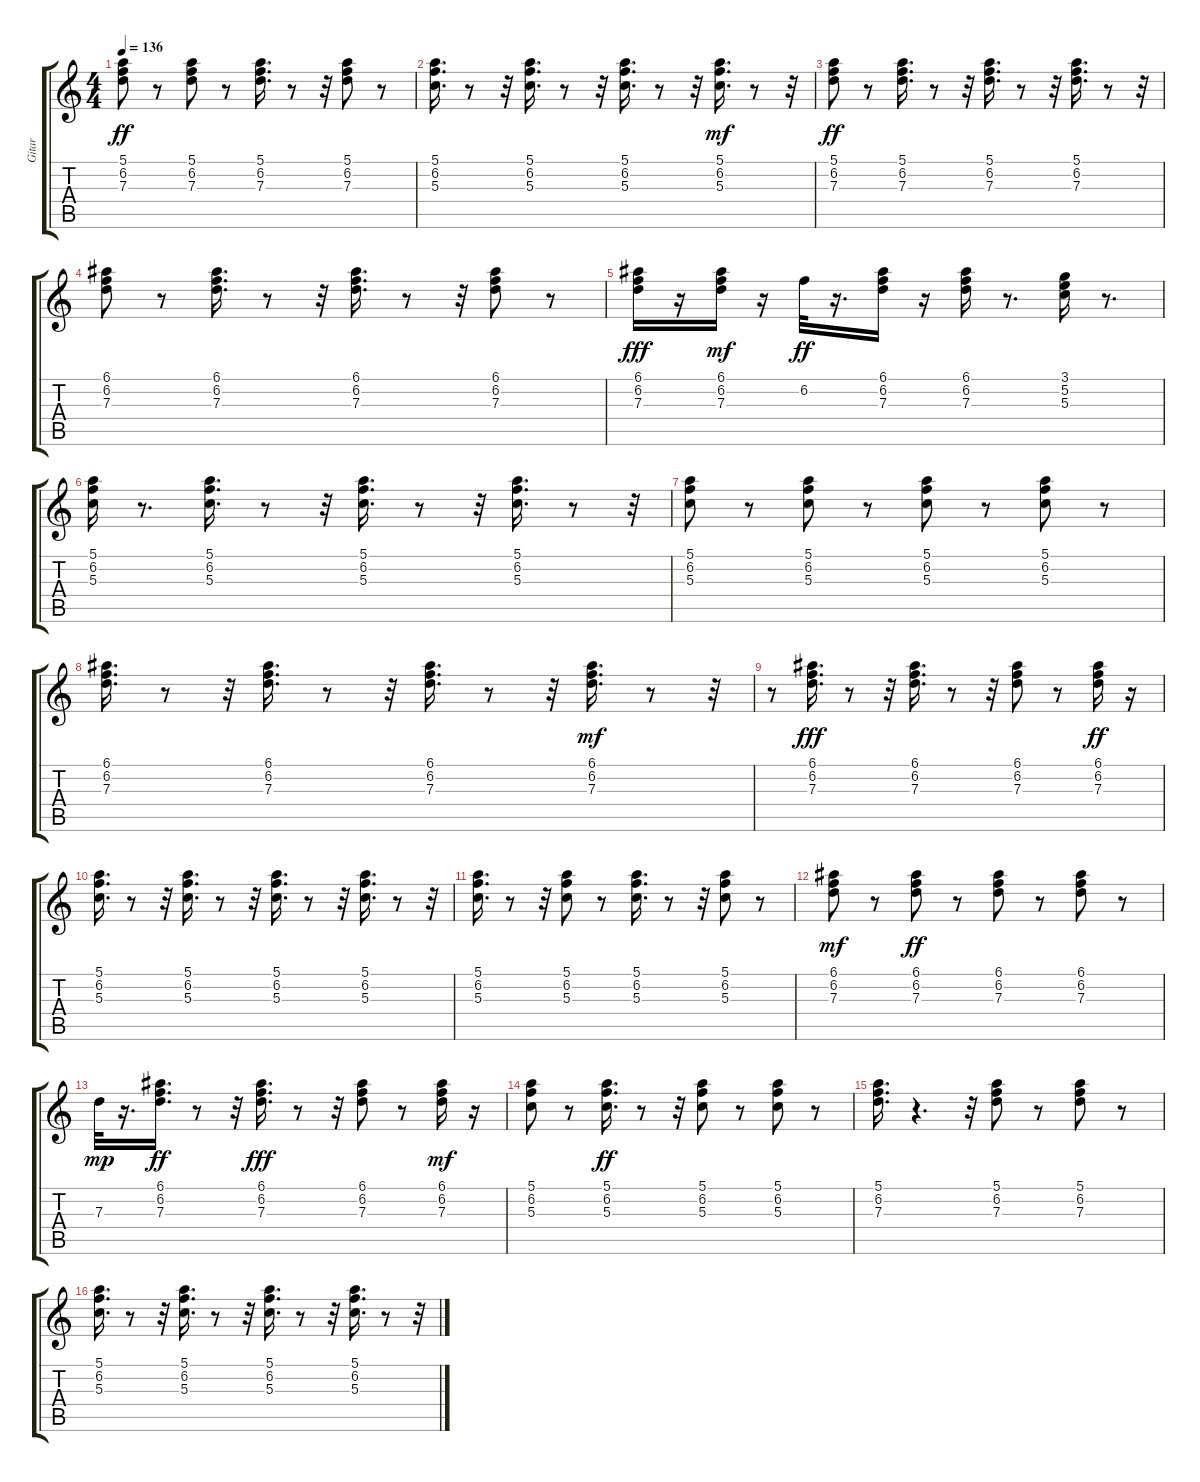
\track ("Gitar" "Gitar") {instrument acousticguitarsteel}
\staff {score tabs}
\tuning (E4 B3 G3 D3 A2 E2) {hide}
\ts (4 4)
\tempo 136
\clef g2
\ks c
(5.1 6.2 7.3).8{dy ff} r.8 (5.1 6.2 7.3).8 r.8 (5.1 6.2 7.3).16{d} r.8 r.32 (5.1 6.2 7.3).8 r.8 |
(5.1 6.2 5.3).16{d} r.8 r.32 (5.1 6.2 5.3).16{d} r.8 r.32 (5.1 6.2 5.3).16{d} r.8 r.32 (5.1 6.2 5.3).16{d dy mf} r.8 r.32 |
(5.1 6.2 7.3).8{dy ff} r.8 (5.1 6.2 7.3).16{d} r.8 r.32 (5.1 6.2 7.3).16{d} r.8 r.32 (5.1 6.2 7.3).16{d} r.8 r.32 |
(6.1 6.2 7.3).8 r.8 (6.1 6.2 7.3).16{d} r.8 r.32 (6.1 6.2 7.3).16{d} r.8 r.32 (6.1 6.2 7.3).8 r.8 |
(6.1 6.2 7.3).16{dy fff} r.16 (6.1 6.2 7.3).16{dy mf} r.16 6.2.32{dy ff} r.16{d} (6.1 6.2 7.3).16 r.16 (6.1 6.2 7.3).16 r.8{d} (3.1 5.2 5.3).16 r.8{d} |
(5.1 6.2 5.3).16 r.8{d} (5.1 6.2 5.3).16{d} r.8 r.32 (5.1 6.2 5.3).16{d} r.8 r.32 (5.1 6.2 5.3).16{d} r.8 r.32 |
(5.1 6.2 5.3).8 r.8 (5.1 6.2 5.3).8 r.8 (5.1 6.2 5.3).8 r.8 (5.1 6.2 5.3).8 r.8 |
(6.1 6.2 7.3).16{d} r.8 r.32 (6.1 6.2 7.3).16{d} r.8 r.32 (6.1 6.2 7.3).16{d} r.8 r.32 (6.1 6.2 7.3).16{d dy mf} r.8 r.32 |
r.8 (6.1 6.2 7.3).16{d dy fff} r.8 r.32 (6.1 6.2 7.3).16{d} r.8 r.32 (6.1 6.2 7.3).8 r.8 (6.1 6.2 7.3).16{dy ff} r.16 |
(5.1 6.2 5.3).16{d} r.8 r.32 (5.1 6.2 5.3).16{d} r.8 r.32 (5.1 6.2 5.3).16{d} r.8 r.32 (5.1 6.2 5.3).16{d} r.8 r.32 |
(5.1 6.2 5.3).16{d} r.8 r.32 (5.1 6.2 5.3).8 r.8 (5.1 6.2 5.3).16{d} r.8 r.32 (5.1 6.2 5.3).8 r.8 |
(6.1 6.2 7.3).8{dy mf} r.8 (6.1 6.2 7.3).8{dy ff} r.8 (6.1 6.2 7.3).8 r.8 (6.1 6.2 7.3).8 r.8 |
7.3.32{dy mp} r.16{d} (6.1 6.2 7.3).16{d dy ff} r.8 r.32 (6.1 6.2 7.3).16{d dy fff} r.8 r.32 (6.1 6.2 7.3).8 r.8 (6.1 6.2 7.3).16{dy mf} r.16 |
(5.1 6.2 5.3).8 r.8 (5.1 6.2 5.3).16{d dy ff} r.8 r.32 (5.1 6.2 5.3).8 r.8 (5.1 6.2 5.3).8 r.8 |
(5.1 6.2 7.3).16{d} r.4{d} r.32 (5.1 6.2 7.3).8 r.8 (5.1 6.2 7.3).8 r.8 |
(5.1 6.2 5.3).16{d} r.8 r.32 (5.1 6.2 5.3).16{d} r.8 r.32 (5.1 6.2 5.3).16{d} r.8 r.32 (5.1 6.2 5.3).16{d} r.8 r.32
